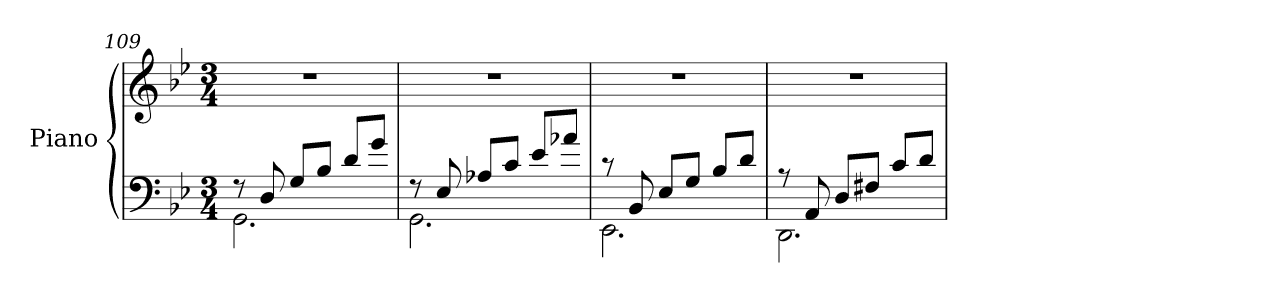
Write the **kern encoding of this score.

**kern	**kern
*part1	*part1
*staff2	*staff1
*I"Piano	*
*I'Pno.	*
*clefF4	*clefG2
*k[b-e-]	*k[b-e-]
*M3/4	*M3/4
=109	=109
*^	*
8r	2.GG\	2.r
8D/	.	.
8G/L	.	.
8B-/J	.	.
8d/L	.	.
8g/J	.	.
!!LO:PB:g=z
=110	=110	=110
8r	2.GG\	2.r
8E-/	.	.
8A-X/L	.	.
8c/J	.	.
8e-/L	.	.
8a-X/J	.	.
=111	=111	=111
8r	2.EE-\	2.r
8BB-/	.	.
8E-/L	.	.
8G/J	.	.
8B-/L	.	.
8d/J	.	.
=112	=112	=112
8r	2.DD\	2.r
8AA/	.	.
8D/L	.	.
8F#X/J	.	.
8c/L	.	.
8d/J	.	.
*v	*v	*
=	=
*-	*-
